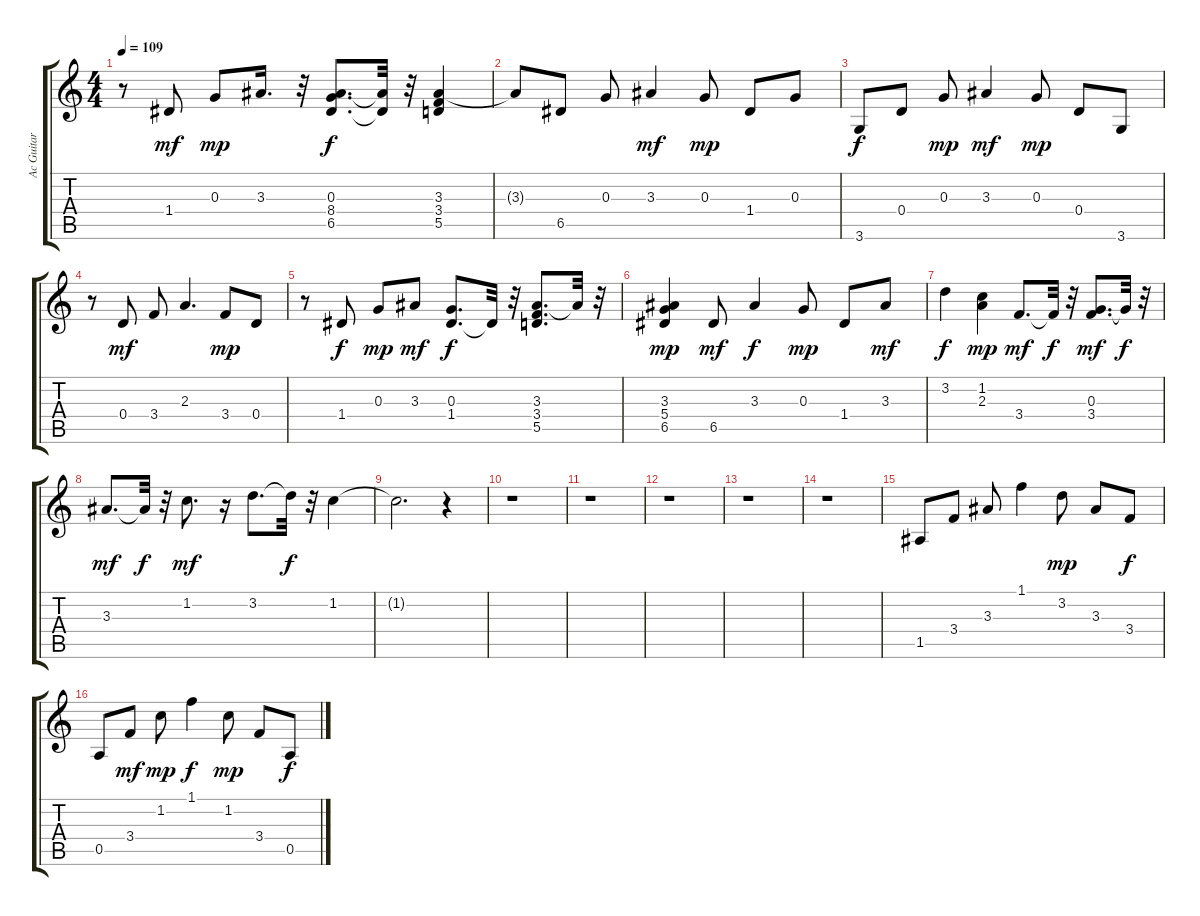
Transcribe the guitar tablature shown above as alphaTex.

\track ("Ac Guitar" "Ac Guitar") {instrument acousticguitarsteel}
\staff {score tabs}
\tuning (E4 B3 G3 D3 A2 E2) {hide}
\ts (4 4)
\tempo 109
\clef g2
\ks c
r.8{dy f} 1.4.8{dy mf} 0.3.8{dy mp} 3.3.16{d} r.32 (0.3 8.4 6.5).8{d dy f} (8.4{t} 6.5{t}).32 r.32 (3.3 3.4 5.5).4 |
3.3{t}.8 6.5.8 0.3.8 3.3.4{dy mf} 0.3.8{dy mp} 1.4.8 0.3.8 |
3.6.8{dy f} 0.4.8 0.3.8{dy mp} 3.3.4{dy mf} 0.3.8{dy mp} 0.4.8 3.6.8 |
r.8 0.4.8{dy mf} 3.4.8 2.3.4{d} 3.4.8{dy mp} 0.4.8 |
r.8 1.4.8{dy f} 0.3.8{dy mp} 3.3.8{dy mf} (0.3 1.4).8{d dy f} 1.4{t}.32 r.32 (3.3 3.4 5.5).8{d} 3.3{t}.32 r.32 |
(3.3 5.4 6.5).4{dy mp} 6.5.8{dy mf} 3.3.4{dy f} 0.3.8{dy mp} 1.4.8 3.3.8{dy mf} |
3.2.4{dy f} (1.2 2.3).4{dy mp} 3.4.8{d dy mf} 3.4{t}.32{dy f} r.32 (0.3 3.4).8{d dy mf} 0.3{t}.32{dy f} r.32 |
3.3.8{d dy mf} 3.3{t}.32{dy f} r.32 1.2.8{d dy mf} r.16 3.2.8{d} 3.2{t}.32{dy f} r.32 1.2.4 |
1.2{t}.2{d} r.4 |
r.1 |
r.1 |
r.1 |
r.1 |
r.1 |
1.5.8 3.4.8 3.3.8 1.1.4 3.2.8{dy mp} 3.3.8 3.4.8{dy f} |
0.5.8 3.4.8{dy mf} 1.2.8{dy mp} 1.1.4{dy f} 1.2.8{dy mp} 3.4.8 0.5.8{dy f}
